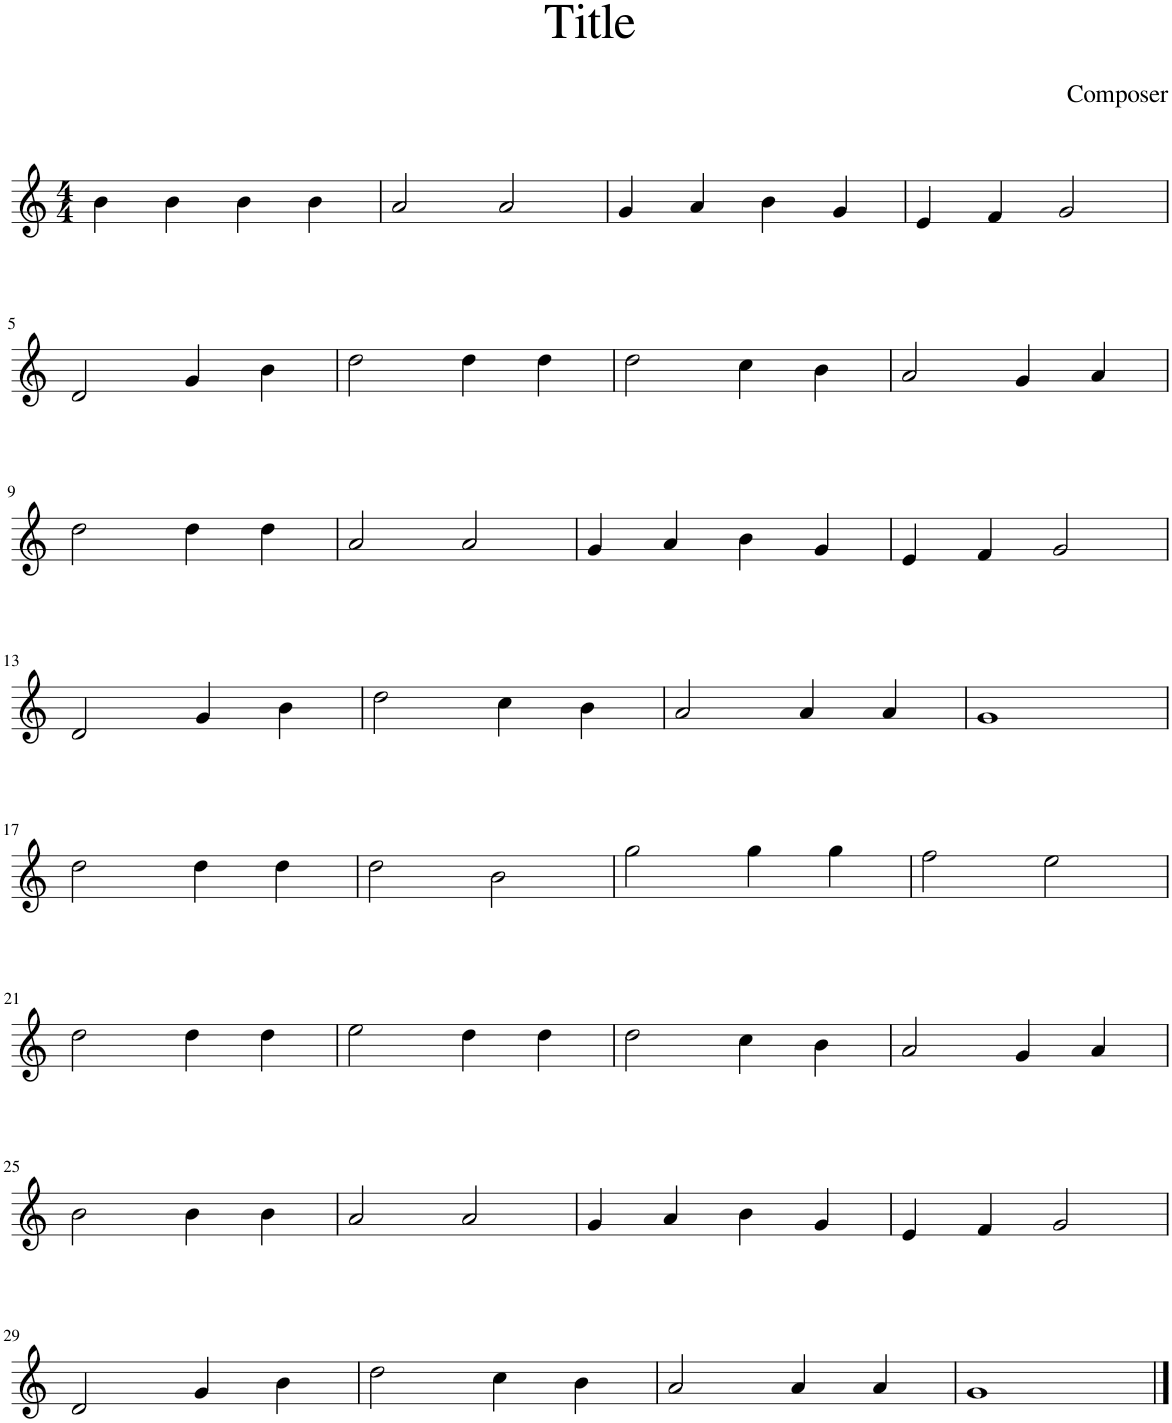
**kern
*part1
*staff1
*I"Piano
*I'Pno.
*clefG2
*k[]
*M4/4
=1
4b\
4b\
4b\
4b\
=2
2a/
2a/
=3
4g/
4a/
4b\
4g/
=4
4e/
4f/
2g/
!!LO:LB:g=z
=5
2d/
4g/
4b\
=6
2dd\
4dd\
4dd\
=7
2dd\
4cc\
4b\
=8
2a/
4g/
4a/
!!LO:LB:g=z
=9
2dd\
4dd\
4dd\
=10
2a/
2a/
=11
4g/
4a/
4b\
4g/
=12
4e/
4f/
2g/
!!LO:LB:g=z
=13
2d/
4g/
4b\
=14
2dd\
4cc\
4b\
=15
2a/
4a/
4a/
=16
1g
!!LO:LB:g=z
=17
2dd\
4dd\
4dd\
=18
2dd\
2b\
=19
2gg\
4gg\
4gg\
=20
2ff\
2ee\
!!LO:LB:g=z
=21
2dd\
4dd\
4dd\
=22
2ee\
4dd\
4dd\
=23
2dd\
4cc\
4b\
=24
2a/
4g/
4a/
!!LO:LB:g=z
=25
2b\
4b\
4b\
=26
2a/
2a/
=27
4g/
4a/
4b\
4g/
=28
4e/
4f/
2g/
!!LO:LB:g=z
=29
2d/
4g/
4b\
=30
2dd\
4cc\
4b\
=31
2a/
4a/
4a/
=32
1g
==
*-
